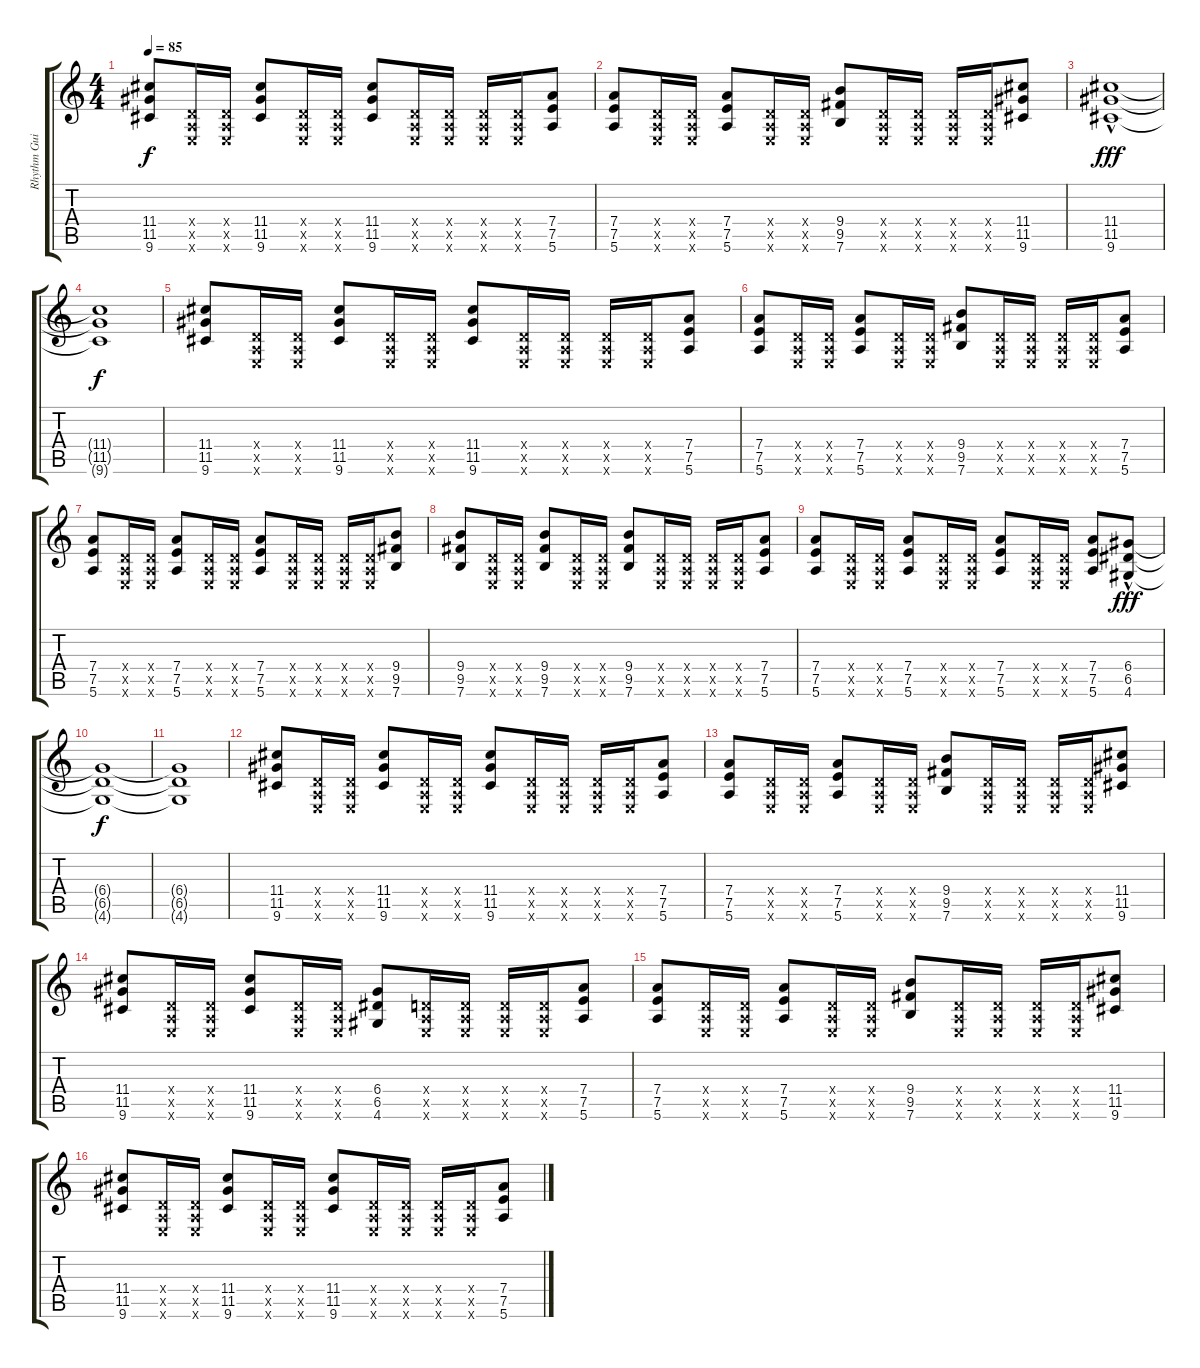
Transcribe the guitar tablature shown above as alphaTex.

\track ("Rhythm Guitar" "Rhythm Gui") {instrument overdrivenguitar}
\staff {score tabs}
\tuning (E4 B3 G3 D3 A2 E2) {hide}
\ts (4 4)
\tempo 85
\clef g2
\ks c
(11.4 11.5 9.6).8{dy f} (0.4{x} 0.5{x} 0.6{x}).16 (0.4{x} 0.5{x} 0.6{x}).16 (11.4 11.5 9.6).8 (0.4{x} 0.5{x} 0.6{x}).16 (0.4{x} 0.5{x} 0.6{x}).16 (11.4 11.5 9.6).8 (0.4{x} 0.5{x} 0.6{x}).16 (0.4{x} 0.5{x} 0.6{x}).16 (0.4{x} 0.5{x} 0.6{x}).16 (0.4{x} 0.5{x} 0.6{x}).16 (7.4 7.5 5.6).8 |
(7.4 7.5 5.6).8 (0.4{x} 0.5{x} 0.6{x}).16 (0.4{x} 0.5{x} 0.6{x}).16 (7.4 7.5 5.6).8 (0.4{x} 0.5{x} 0.6{x}).16 (0.4{x} 0.5{x} 0.6{x}).16 (9.4 9.5 7.6).8 (0.4{x} 0.5{x} 0.6{x}).16 (0.4{x} 0.5{x} 0.6{x}).16 (0.4{x} 0.5{x} 0.6{x}).16 (0.4{x} 0.5{x} 0.6{x}).16 (11.4 11.5 9.6).8 |
(11.4{hac} 11.5{hac} 9.6{hac}).1{dy fff} |
(11.4{t} 11.5{t} 9.6{t}).1{dy f} |
(11.4 11.5 9.6).8 (0.4{x} 0.5{x} 0.6{x}).16 (0.4{x} 0.5{x} 0.6{x}).16 (11.4 11.5 9.6).8 (0.4{x} 0.5{x} 0.6{x}).16 (0.4{x} 0.5{x} 0.6{x}).16 (11.4 11.5 9.6).8 (0.4{x} 0.5{x} 0.6{x}).16 (0.4{x} 0.5{x} 0.6{x}).16 (0.4{x} 0.5{x} 0.6{x}).16 (0.4{x} 0.5{x} 0.6{x}).16 (7.4 7.5 5.6).8 |
(7.4 7.5 5.6).8 (0.4{x} 0.5{x} 0.6{x}).16 (0.4{x} 0.5{x} 0.6{x}).16 (7.4 7.5 5.6).8 (0.4{x} 0.5{x} 0.6{x}).16 (0.4{x} 0.5{x} 0.6{x}).16 (9.4 9.5 7.6).8 (0.4{x} 0.5{x} 0.6{x}).16 (0.4{x} 0.5{x} 0.6{x}).16 (0.4{x} 0.5{x} 0.6{x}).16 (0.4{x} 0.5{x} 0.6{x}).16 (7.4 7.5 5.6).8 |
(7.4 7.5 5.6).8 (0.4{x} 0.5{x} 0.6{x}).16 (0.4{x} 0.5{x} 0.6{x}).16 (7.4 7.5 5.6).8 (0.4{x} 0.5{x} 0.6{x}).16 (0.4{x} 0.5{x} 0.6{x}).16 (7.4 7.5 5.6).8 (0.4{x} 0.5{x} 0.6{x}).16 (0.4{x} 0.5{x} 0.6{x}).16 (0.4{x} 0.5{x} 0.6{x}).16 (0.4{x} 0.5{x} 0.6{x}).16 (9.4 9.5 7.6).8 |
(9.4 9.5 7.6).8 (0.4{x} 0.5{x} 0.6{x}).16 (0.4{x} 0.5{x} 0.6{x}).16 (9.4 9.5 7.6).8 (0.4{x} 0.5{x} 0.6{x}).16 (0.4{x} 0.5{x} 0.6{x}).16 (9.4 9.5 7.6).8 (0.4{x} 0.5{x} 0.6{x}).16 (0.4{x} 0.5{x} 0.6{x}).16 (0.4{x} 0.5{x} 0.6{x}).16 (0.4{x} 0.5{x} 0.6{x}).16 (7.4 7.5 5.6).8 |
(7.4 7.5 5.6).8 (0.4{x} 0.5{x} 0.6{x}).16 (0.4{x} 0.5{x} 0.6{x}).16 (7.4 7.5 5.6).8 (0.4{x} 0.5{x} 0.6{x}).16 (0.4{x} 0.5{x} 0.6{x}).16 (7.4 7.5 5.6).8 (0.4{x} 0.5{x} 0.6{x}).16 (0.4{x} 0.5{x} 0.6{x}).16 (7.4 7.5 5.6).8 (6.4{hac} 6.5{hac} 4.6{hac}).8{dy fff} |
(6.4{t} 6.5{t} 4.6{t}).1{dy f} |
(6.4{t} 6.5{t} 4.6{t}).1 |
(11.4 11.5 9.6).8 (0.4{x} 0.5{x} 0.6{x}).16 (0.4{x} 0.5{x} 0.6{x}).16 (11.4 11.5 9.6).8 (0.4{x} 0.5{x} 0.6{x}).16 (0.4{x} 0.5{x} 0.6{x}).16 (11.4 11.5 9.6).8 (0.4{x} 0.5{x} 0.6{x}).16 (0.4{x} 0.5{x} 0.6{x}).16 (0.4{x} 0.5{x} 0.6{x}).16 (0.4{x} 0.5{x} 0.6{x}).16 (7.4 7.5 5.6).8 |
(7.4 7.5 5.6).8 (0.4{x} 0.5{x} 0.6{x}).16 (0.4{x} 0.5{x} 0.6{x}).16 (7.4 7.5 5.6).8 (0.4{x} 0.5{x} 0.6{x}).16 (0.4{x} 0.5{x} 0.6{x}).16 (9.4 9.5 7.6).8 (0.4{x} 0.5{x} 0.6{x}).16 (0.4{x} 0.5{x} 0.6{x}).16 (0.4{x} 0.5{x} 0.6{x}).16 (0.4{x} 0.5{x} 0.6{x}).16 (11.4 11.5 9.6).8 |
(11.4 11.5 9.6).8 (0.4{x} 0.5{x} 0.6{x}).16 (0.4{x} 0.5{x} 0.6{x}).16 (11.4 11.5 9.6).8 (0.4{x} 0.5{x} 0.6{x}).16 (0.4{x} 0.5{x} 0.6{x}).16 (6.4 6.5 4.6).8 (0.4{x} 0.5{x} 0.6{x}).16 (0.4{x} 0.5{x} 0.6{x}).16 (0.4{x} 0.5{x} 0.6{x}).16 (0.4{x} 0.5{x} 0.6{x}).16 (7.4 7.5 5.6).8 |
(7.4 7.5 5.6).8 (0.4{x} 0.5{x} 0.6{x}).16 (0.4{x} 0.5{x} 0.6{x}).16 (7.4 7.5 5.6).8 (0.4{x} 0.5{x} 0.6{x}).16 (0.4{x} 0.5{x} 0.6{x}).16 (9.4 9.5 7.6).8 (0.4{x} 0.5{x} 0.6{x}).16 (0.4{x} 0.5{x} 0.6{x}).16 (0.4{x} 0.5{x} 0.6{x}).16 (0.4{x} 0.5{x} 0.6{x}).16 (11.4 11.5 9.6).8 |
(11.4 11.5 9.6).8 (0.4{x} 0.5{x} 0.6{x}).16 (0.4{x} 0.5{x} 0.6{x}).16 (11.4 11.5 9.6).8 (0.4{x} 0.5{x} 0.6{x}).16 (0.4{x} 0.5{x} 0.6{x}).16 (11.4 11.5 9.6).8 (0.4{x} 0.5{x} 0.6{x}).16 (0.4{x} 0.5{x} 0.6{x}).16 (0.4{x} 0.5{x} 0.6{x}).16 (0.4{x} 0.5{x} 0.6{x}).16 (7.4 7.5 5.6).8
